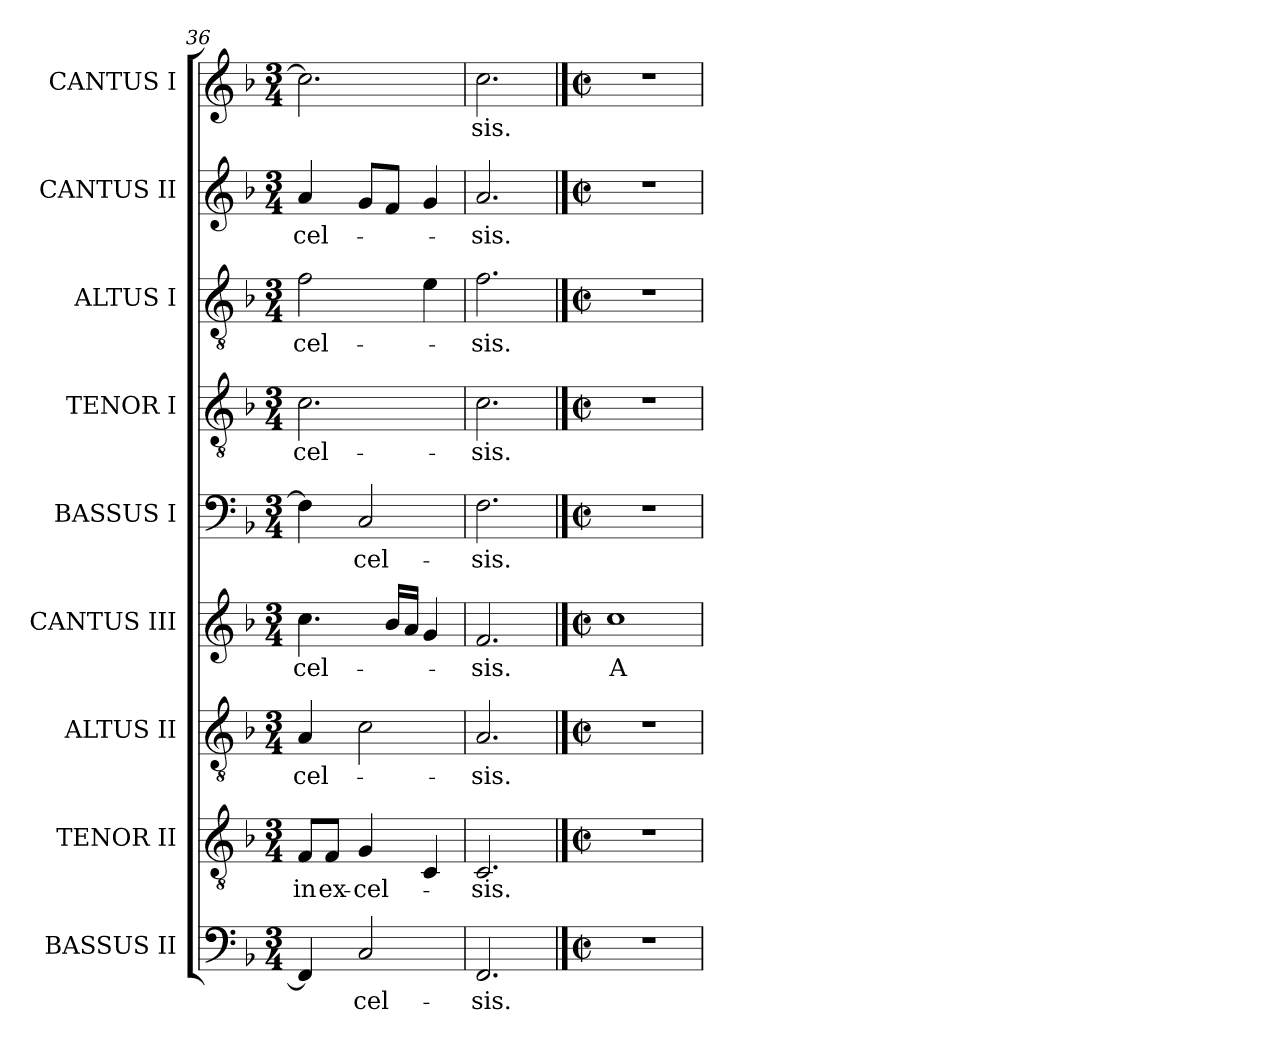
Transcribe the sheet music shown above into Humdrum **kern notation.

**kern	**text	**kern	**text	**kern	**text	**kern	**text	**kern	**text	**kern	**text	**kern	**text	**kern	**text	**kern	**text
*part9	*part9	*part8	*part8	*part7	*part7	*part6	*part6	*part5	*part5	*part4	*part4	*part3	*part3	*part2	*part2	*part1	*part1
*staff9	*staff9	*staff8	*staff8	*staff7	*staff7	*staff6	*staff6	*staff5	*staff5	*staff4	*staff4	*staff3	*staff3	*staff2	*staff2	*staff1	*staff1
*I"BASSUS II	*	*I"TENOR II	*	*I"ALTUS II	*	*I"CANTUS III	*	*I"BASSUS I	*	*I"TENOR I	*	*I"ALTUS I	*	*I"CANTUS II	*	*I"CANTUS I	*
*I'B. II	*	*I'T. II	*	*I'A. II	*	*I'C. III	*	*I'B. I	*	*I'T. I	*	*I'A. I	*	*I'C. II	*	*I'C. I	*
*clefF4	*	*clefGv2	*	*clefGv2	*	*clefG2	*	*clefF4	*	*clefGv2	*	*clefGv2	*	*clefG2	*	*clefG2	*
*	*	*ITrd7c12	*	*ITrd7c12	*	*	*	*	*	*ITrd7c12	*	*ITrd7c12	*	*	*	*	*
*k[b-]	*	*k[b-]	*	*k[b-]	*	*k[b-]	*	*k[b-]	*	*k[b-]	*	*k[b-]	*	*k[b-]	*	*k[b-]	*
*F:	*	*F:	*	*F:	*	*F:	*	*F:	*	*F:	*	*F:	*	*F:	*	*F:	*
*M3/4	*	*M3/4	*	*M3/4	*	*M3/4	*	*M3/4	*	*M3/4	*	*M3/4	*	*M3/4	*	*M3/4	*
=36	=36	=36	=36	=36	=36	=36	=36	=36	=36	=36	=36	=36	=36	=36	=36	=36	=36
!	!	!	!LO:LY:b:color=#000000	!	!	!	!	!	!	!	!	!	!	!	!	!	!
!	!	!	!	!	!LO:LY:b:color=#000000	!	!	!	!	!	!	!	!	!	!	!	!
!	!	!	!	!	!	!	!LO:LY:b:color=#000000	!	!	!	!	!	!	!	!	!	!
!	!	!	!	!	!	!	!	!	!	!	!LO:LY:b:color=#000000	!	!	!	!	!	!
!	!	!	!	!	!	!	!	!	!	!	!	!	!LO:LY:b:color=#000000	!	!	!	!
!	!	!	!	!	!	!	!	!	!	!	!	!	!	!	!LO:LY:b:color=#000000	!	!
4FFi/]	.	8FFi/L	in	4AAi/	-cel-	4.cci\	-cel-	4Fi\]	.	2.Ci\	-cel-	2Fi\	-cel-	4ai/	-cel-	2.cci\]	.
!	!	!	!LO:LY:b:color=#000000	!	!	!	!	!	!	!	!	!	!	!	!	!	!
.	.	8FFi/J	ex-	.	.	.	.	.	.	.	.	.	.	.	.	.	.
!	!LO:LY:b:color=#000000	!	!	!	!	!	!	!	!	!	!	!	!	!	!	!	!
!	!	!	!LO:LY:b:color=#000000	!	!	!	!	!	!	!	!	!	!	!	!	!	!
!	!	!	!	!	!	!	!	!	!LO:LY:b:color=#000000	!	!	!	!	!	!	!	!
2Ci/	-cel-	4GGi/	-cel-	2Ci\	.	.	.	2Ci/	-cel-	.	.	.	.	8gi/L	.	.	.
.	.	.	.	.	.	16b-i/LL	.	.	.	.	.	.	.	8fi/J	.	.	.
.	.	.	.	.	.	16ai/JJ	.	.	.	.	.	.	.	.	.	.	.
.	.	4CCi/	.	.	.	4gi/	.	.	.	.	.	4Ei\	.	4gi/	.	.	.
=37	=37	=37	=37	=37	=37	=37	=37	=37	=37	=37	=37	=37	=37	=37	=37	=37	=37
!	!LO:LY:b:color=#000000	!	!	!	!	!	!	!	!	!	!	!	!	!	!	!	!
!	!	!	!LO:LY:b:color=#000000	!	!	!	!	!	!	!	!	!	!	!	!	!	!
!	!	!	!	!	!LO:LY:b:color=#000000	!	!	!	!	!	!	!	!	!	!	!	!
!	!	!	!	!	!	!	!LO:LY:b:color=#000000	!	!	!	!	!	!	!	!	!	!
!	!	!	!	!	!	!	!	!	!LO:LY:b:color=#000000	!	!	!	!	!	!	!	!
!	!	!	!	!	!	!	!	!	!	!	!LO:LY:b:color=#000000	!	!	!	!	!	!
!	!	!	!	!	!	!	!	!	!	!	!	!	!LO:LY:b:color=#000000	!	!	!	!
!	!	!	!	!	!	!	!	!	!	!	!	!	!	!	!LO:LY:b:color=#000000	!	!
!	!	!	!	!	!	!	!	!	!	!	!	!	!	!	!	!	!LO:LY:b:color=#000000
2.FFi/	-sis.	2.CCi/	-sis.	2.AAi/	-sis.	2.fi/	-sis.	2.Fi\	-sis.	2.Ci\	-sis.	2.Fi\	-sis.	2.ai/	-sis.	2.cci\	-sis.
!!LO:PB:g=z
==1	==1	==1	==1	==1	==1	==1	==1	==1	==1	==1	==1	==1	==1	==1	==1	==1	==1
*M2/2	*	*M2/2	*	*M2/2	*	*M2/2	*	*M2/2	*	*M2/2	*	*M2/2	*	*M2/2	*	*M2/2	*
*met(c|)	*	*met(c|)	*	*met(c|)	*	*met(c|)	*	*met(c|)	*	*met(c|)	*	*met(c|)	*	*met(c|)	*	*met(c|)	*
!	!	!	!	!	!	!	!LO:LY:b:color=#000000	!	!	!	!	!	!	!	!	!	!
1r	.	1r	.	1r	.	1cci	A-	1r	.	1r	.	1r	.	1r	.	1r	.
=	=	=	=	=	=	=	=	=	=	=	=	=	=	=	=	=	=
*-	*-	*-	*-	*-	*-	*-	*-	*-	*-	*-	*-	*-	*-	*-	*-	*-	*-
